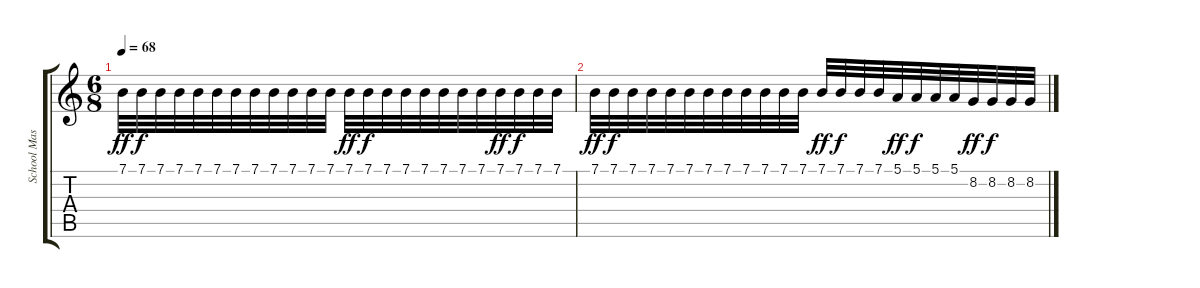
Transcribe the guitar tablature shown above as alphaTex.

\track ("School Master" "School Mas") {instrument trumpet}
\staff {score tabs}
\tuning (E4 B3 G3 D3 A2 E2) {hide}
\ts (6 8)
\tempo 68
\clef g2
\ks c
7.1.32{dy ff} 7.1.32{dy f} 7.1.32 7.1.32 7.1.32 7.1.32 7.1.32 7.1.32 7.1.32 7.1.32 7.1.32 7.1.32 7.1.32{dy ff} 7.1.32{dy f} 7.1.32 7.1.32 7.1.32 7.1.32 7.1.32 7.1.32 7.1.32{dy ff} 7.1.32{dy f} 7.1.32 7.1.32 |
7.1.32{dy ff} 7.1.32{dy f} 7.1.32 7.1.32 7.1.32 7.1.32 7.1.32 7.1.32 7.1.32 7.1.32 7.1.32 7.1.32 7.1.32{dy ff} 7.1.32{dy f} 7.1.32 7.1.32 5.1.32{dy ff} 5.1.32{dy f} 5.1.32 5.1.32 8.2.32{dy ff} 8.2.32{dy f} 8.2.32 8.2.32
